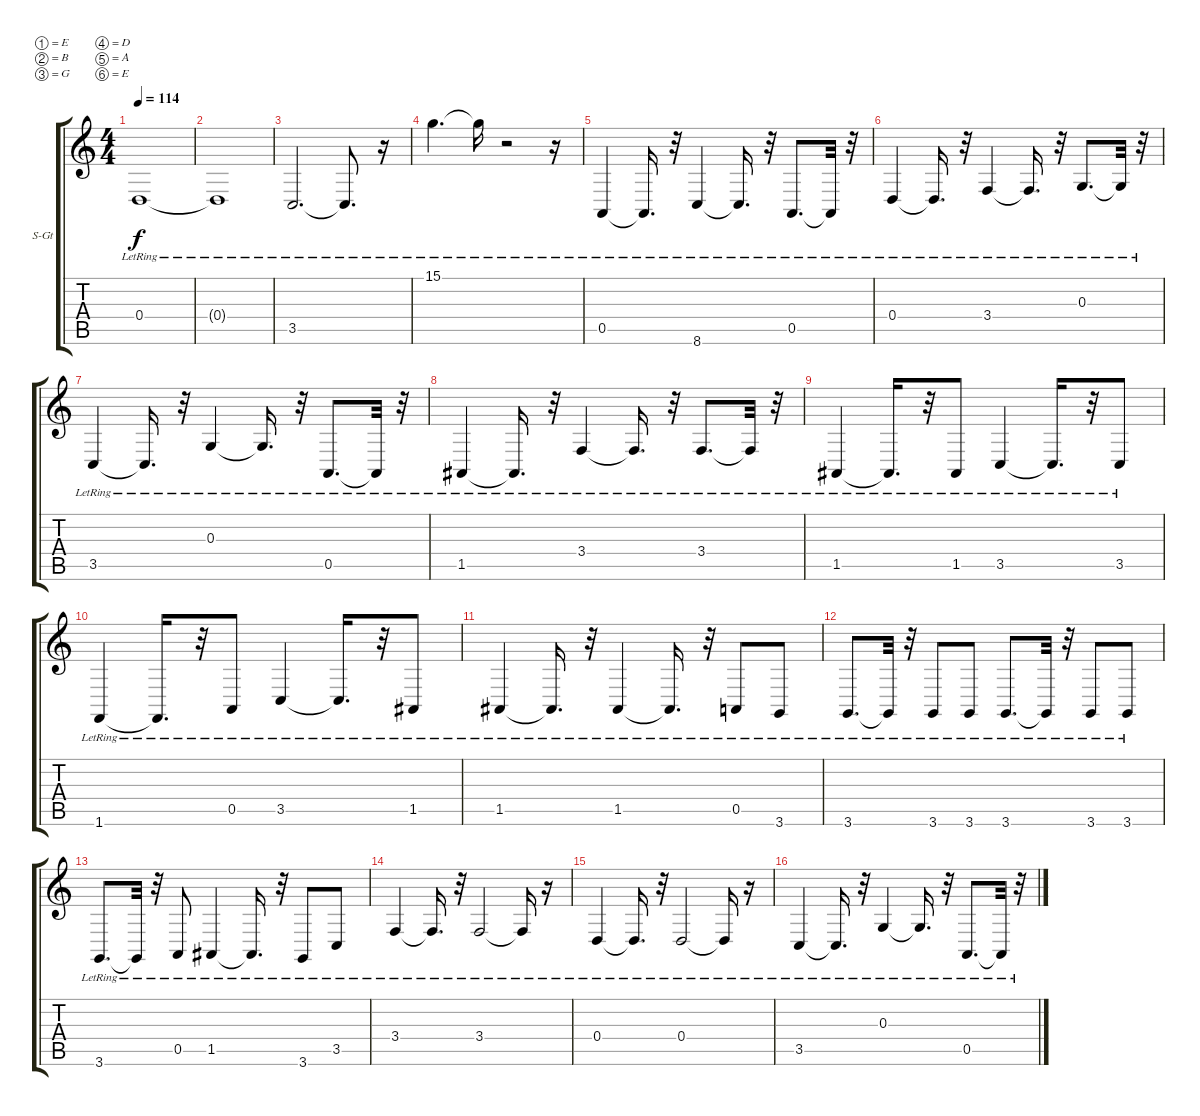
\bracketExtendMode groupsimilarinstruments
\firstSystemTrackNameOrientation horizontal
\otherSystemsTrackNameOrientation horizontal
\track ("piano bas" "S-Gt") {instrument acousticgrandpiano}
\staff {score tabs}
\tuning (E3 B2 G2 D2 A1 E1)
\displaytranspose 12
\ts (4 4)
\tempo 114
\clef g2
\ks c
0.4{lr}.1{dy f} |
0.4{lr t}.1 |
3.5{lr}.2{d} 3.5{lr t}.8{d} r.16 |
15.1{lr}.4{d} 15.1{lr t}.16 r.2 r.16 |
0.5{lr}.4 0.5{lr t}.16{d} r.32 8.6{lr}.4 8.6{lr t}.16{d} r.32 0.5{lr}.8{d} 0.5{lr t}.32 r.32 |
0.4{lr}.4 0.4{lr t}.16{d} r.32 3.4{lr}.4 3.4{lr t}.16{d} r.32 0.3{lr}.8{d} 0.3{lr t}.32 r.32 |
3.5{lr}.4 3.5{lr t}.16{d} r.32 0.3{lr}.4 0.3{lr t}.16{d} r.32 0.5{lr}.8{d} 0.5{lr t}.32 r.32 |
1.5{lr}.4 1.5{lr t}.16{d} r.32 3.4{lr}.4 3.4{lr t}.16{d} r.32 3.4{lr}.8{d} 3.4{lr t}.32 r.32 |
1.5{lr}.4 1.5{lr t}.16{d} r.32 1.5{lr}.8 3.5{lr}.4 3.5{lr t}.16{d} r.32 3.5{lr}.8 |
1.6{lr}.4 1.6{lr t}.16{d} r.32 0.5{lr}.8 3.5{lr}.4 3.5{lr t}.16{d} r.32 1.5{lr}.8 |
1.5{lr}.4 1.5{lr t}.16{d} r.32 1.5{lr}.4 1.5{lr t}.16{d} r.32 0.5{lr}.8 3.6{lr}.8 |
3.6{lr}.8{d} 3.6{lr t}.32 r.32 3.6{lr}.8 3.6{lr}.8 3.6{lr}.8{d} 3.6{lr t}.32 r.32 3.6{lr}.8 3.6{lr}.8 |
3.6{lr}.8{d} 3.6{lr t}.32 r.32 0.5{lr}.8 1.5{lr}.4 1.5{lr t}.16{d} r.32 3.6{lr}.8 3.5{lr}.8 |
3.4{lr}.4 3.4{lr t}.16{d} r.32 3.4{lr}.2 3.4{lr t}.16 r.16 |
0.4{lr}.4 0.4{lr t}.16{d} r.32 0.4{lr}.2 0.4{lr t}.16 r.16 |
3.5{lr}.4 3.5{lr t}.16{d} r.32 0.3{lr}.4 0.3{lr t}.16{d} r.32 0.5{lr}.8{d} 0.5{lr t}.32 r.32
